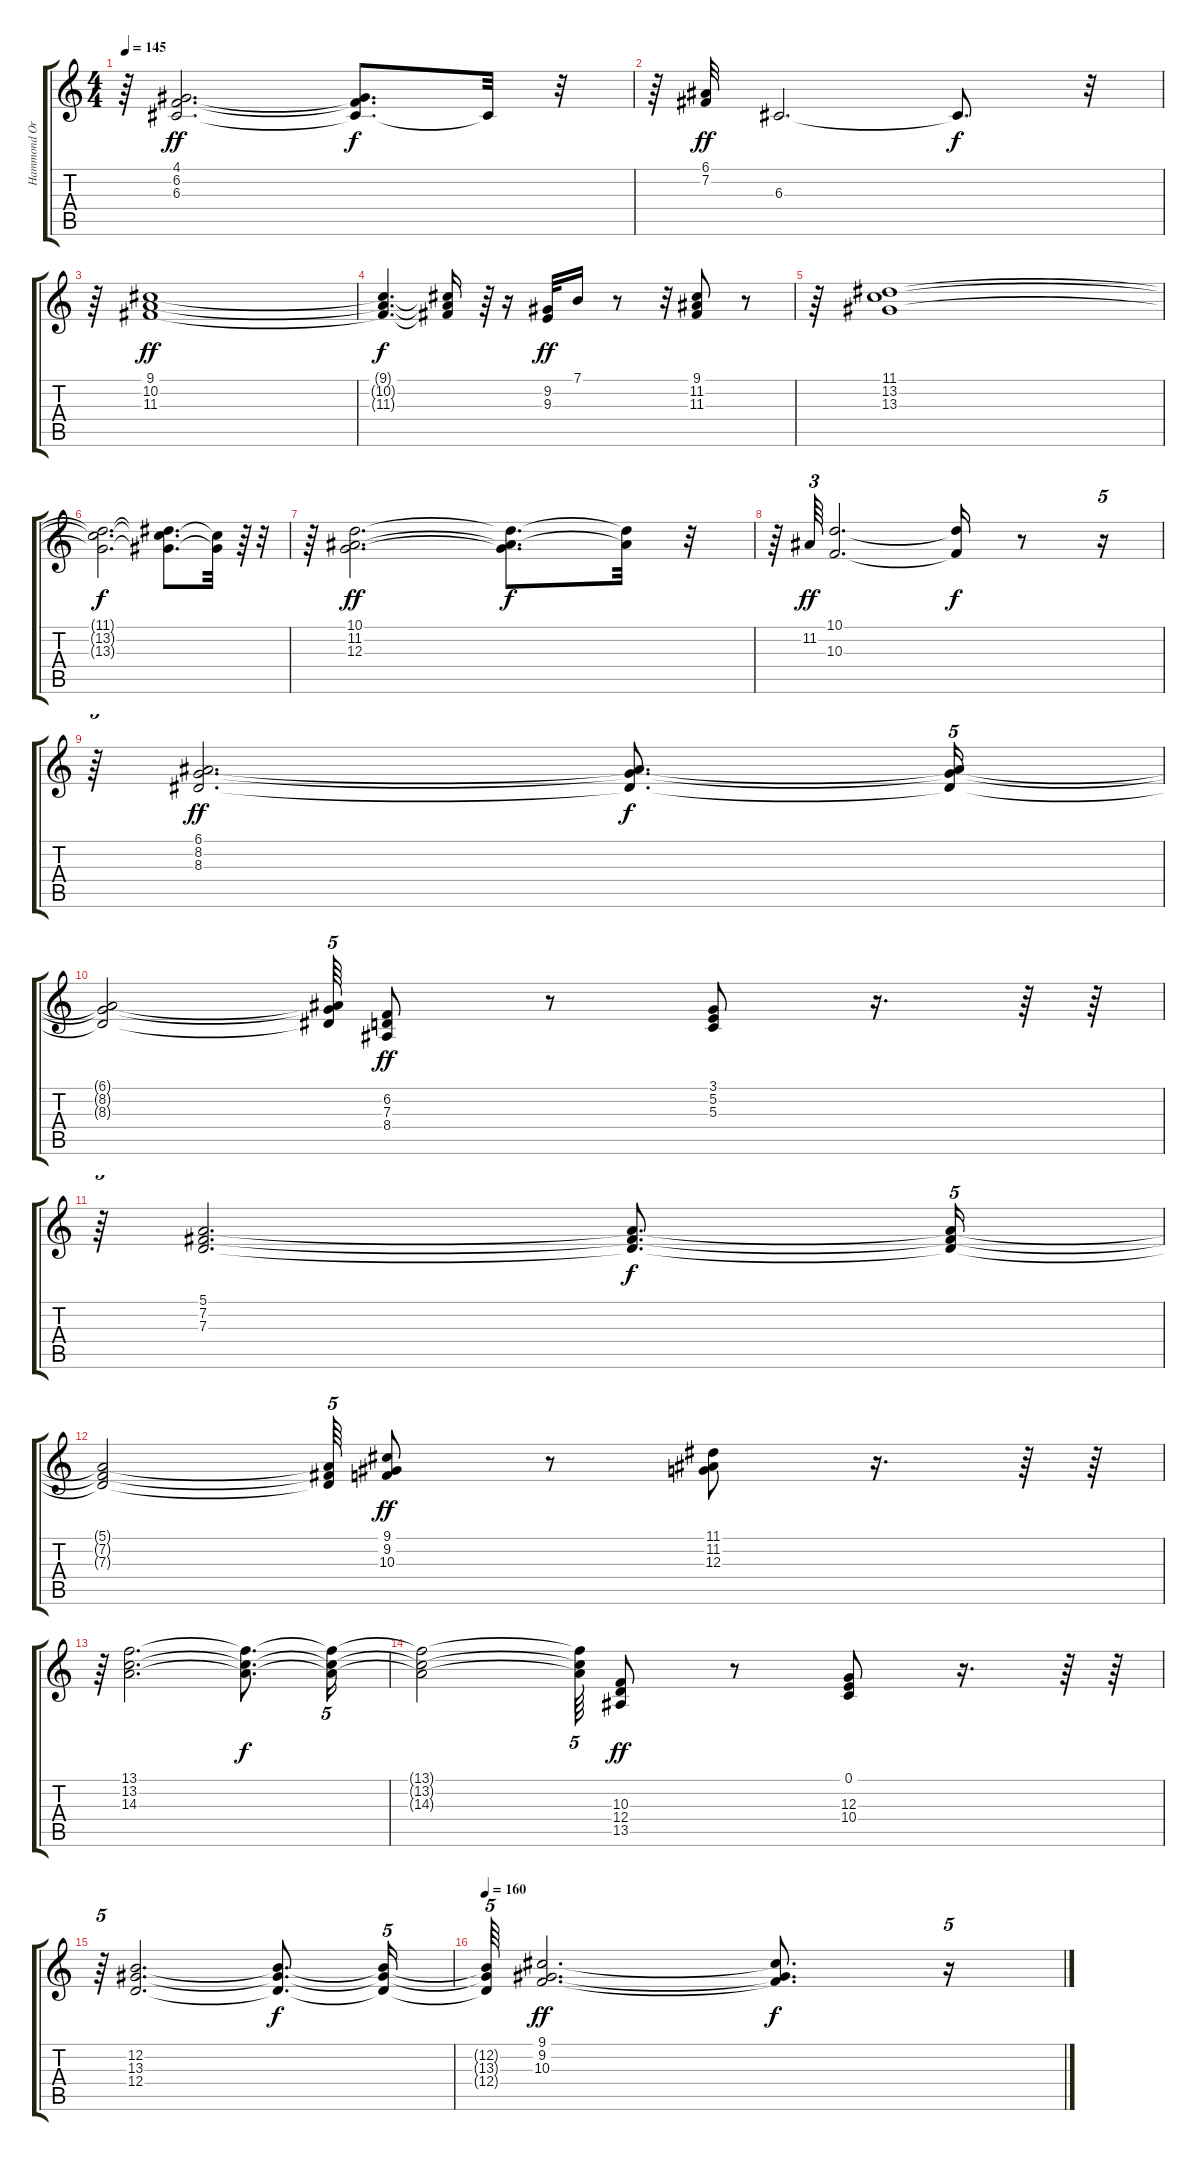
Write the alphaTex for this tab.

\track ("Hammond Organ" "Hammond Or") {instrument drawbarorgan}
\staff {score tabs}
\tuning (E4 B3 G3 D3 A2 E2) {hide}
\ts (4 4)
\tempo 145
\clef g2
\ks c
r.64{dy f} (4.1 6.2 6.3).2{d dy ff} (4.1{t} 6.2{t} 6.3{t}).8{d dy f} 6.3{t}.32 r.32 |
r.64 (6.1 7.2).32{dy ff} 6.3.2{d} 6.3{t}.8{d dy f} r.32 |
r.64 (9.1 10.2 11.3).1{dy ff} |
(9.1{t} 10.2{t} 11.3{t}).4{d dy f} (9.1{t} 10.2{t} 11.3{t}).16 r.64 r.16 (9.2 9.3).32{dy ff} 7.1.16 r.8 r.32 (9.1 11.2 11.3).8 r.8 |
r.64 (11.1 13.2 13.3).1 |
(11.1{t} 13.2{t} 13.3{t}).2{d dy f} (11.1{t} 13.2{t} 13.3{t}).8{d} (13.2{t} 13.3{t}).32 r.64 r.32 |
r.64 (10.1 11.2 12.3).2{d dy ff} (10.1{t} 11.2{t} 12.3{t}).8{d dy f} (10.1{t} 11.2{t}).32 r.32 |
r.64 11.2.64{tu (3 2) dy ff} (10.1 10.3).2{d} (10.1{t} 10.3{t}).16{dy f} r.8 r.16{tu (5 4)} |
r.64{tu (5 4)} (6.1 8.2 8.3).2{d dy ff} (6.1{t} 8.2{t} 8.3{t}).8{d dy f} (6.1{t} 8.2{t} 8.3{t}).16{tu (5 4)} |
(6.1{t} 8.2{t} 8.3{t}).2 (6.1{t} 8.2{t} 8.3{t}).64{tu (5 4)} (6.2 7.3 8.4).8{dy ff} r.8 (3.1 5.2 5.3).8 r.16{d} r.64 r.64 |
r.64{tu (5 4)} (5.1 7.2 7.3).2{d} (5.1{t} 7.2{t} 7.3{t}).8{d dy f} (5.1{t} 7.2{t} 7.3{t}).16{tu (5 4)} |
(5.1{t} 7.2{t} 7.3{t}).2 (5.1{t} 7.2{t} 7.3{t}).64{tu (5 4)} (9.1 9.2 10.3).8{dy ff} r.8 (11.1 11.2 12.3).8 r.16{d} r.64 r.64 |
r.64{tu (5 4)} (13.1 13.2 14.3).2{d} (13.1{t} 13.2{t} 14.3{t}).8{d dy f} (13.1{t} 13.2{t} 14.3{t}).16{tu (5 4)} |
(13.1{t} 13.2{t} 14.3{t}).2 (13.1{t} 13.2{t} 14.3{t}).64{tu (5 4)} (10.3 12.4 13.5).8{dy ff} r.8 (0.1 12.3 10.4).8 r.16{d} r.64 r.64 |
r.64{tu (5 4)} (12.2 13.3 12.4).2{d} (12.2{t} 13.3{t} 12.4{t}).8{d dy f} (12.2{t} 13.3{t} 12.4{t}).16{tu (5 4)} |
\tempo 160
(12.2{t} 13.3{t} 12.4{t}).64{tu (5 4)} (9.1 9.2 10.3).2{d dy ff} (9.1{t} 9.2{t} 10.3{t}).8{d dy f} r.16{tu (5 4)}
